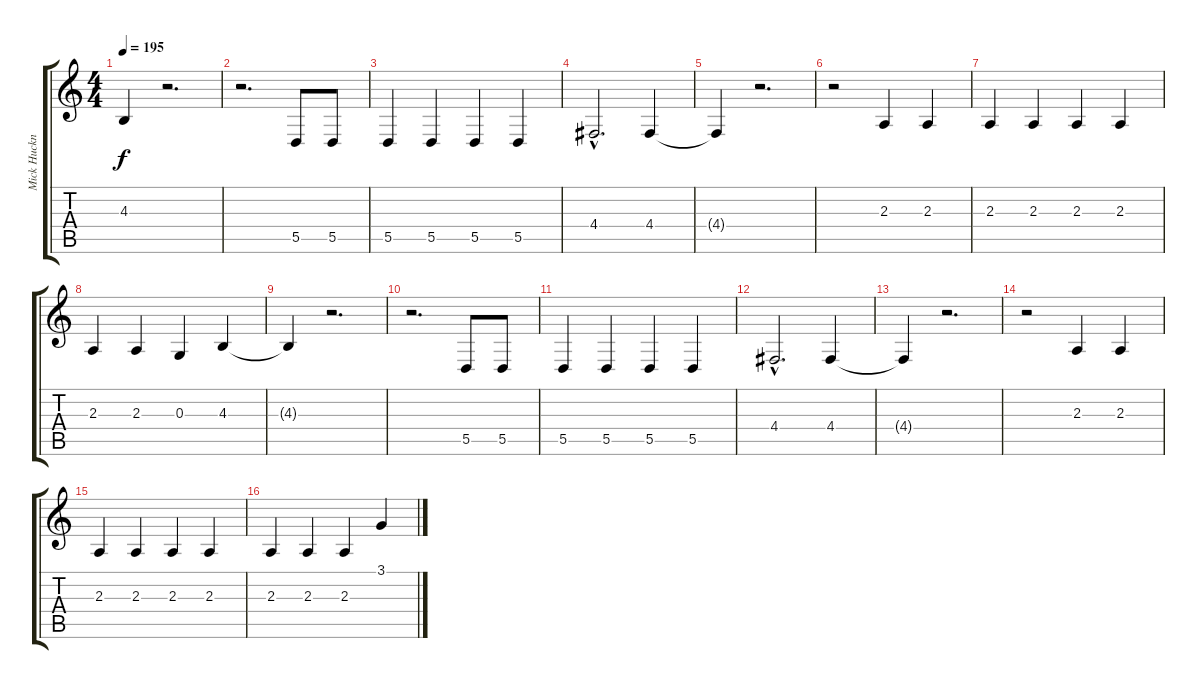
\track ("Mick Hucknall (Vocal)" "Mick Huckn") {instrument acousticgrandpiano}
\staff {score tabs}
\tuning (E4 B3 G3 D3 A2 E2) {hide}
\ts (4 4)
\tempo 195
\clef g2
\ks c
4.3{t}.4{dy f} r.2{d} |
r.2{d} 5.5.8 5.5.8 |
5.5.4 5.5.4 5.5.4 5.5.4 |
4.4{hac}.2{d} 4.4.4 |
4.4{t}.4 r.2{d} |
r.2 2.3.4 2.3.4 |
2.3.4 2.3.4 2.3.4 2.3.4 |
2.3.4 2.3.4 0.3.4 4.3.4 |
4.3{t}.4 r.2{d} |
r.2{d} 5.5.8 5.5.8 |
5.5.4 5.5.4 5.5.4 5.5.4 |
4.4{hac}.2{d} 4.4.4 |
4.4{t}.4 r.2{d} |
r.2 2.3.4 2.3.4 |
2.3.4 2.3.4 2.3.4 2.3.4 |
2.3.4 2.3.4 2.3.4 3.1.4
